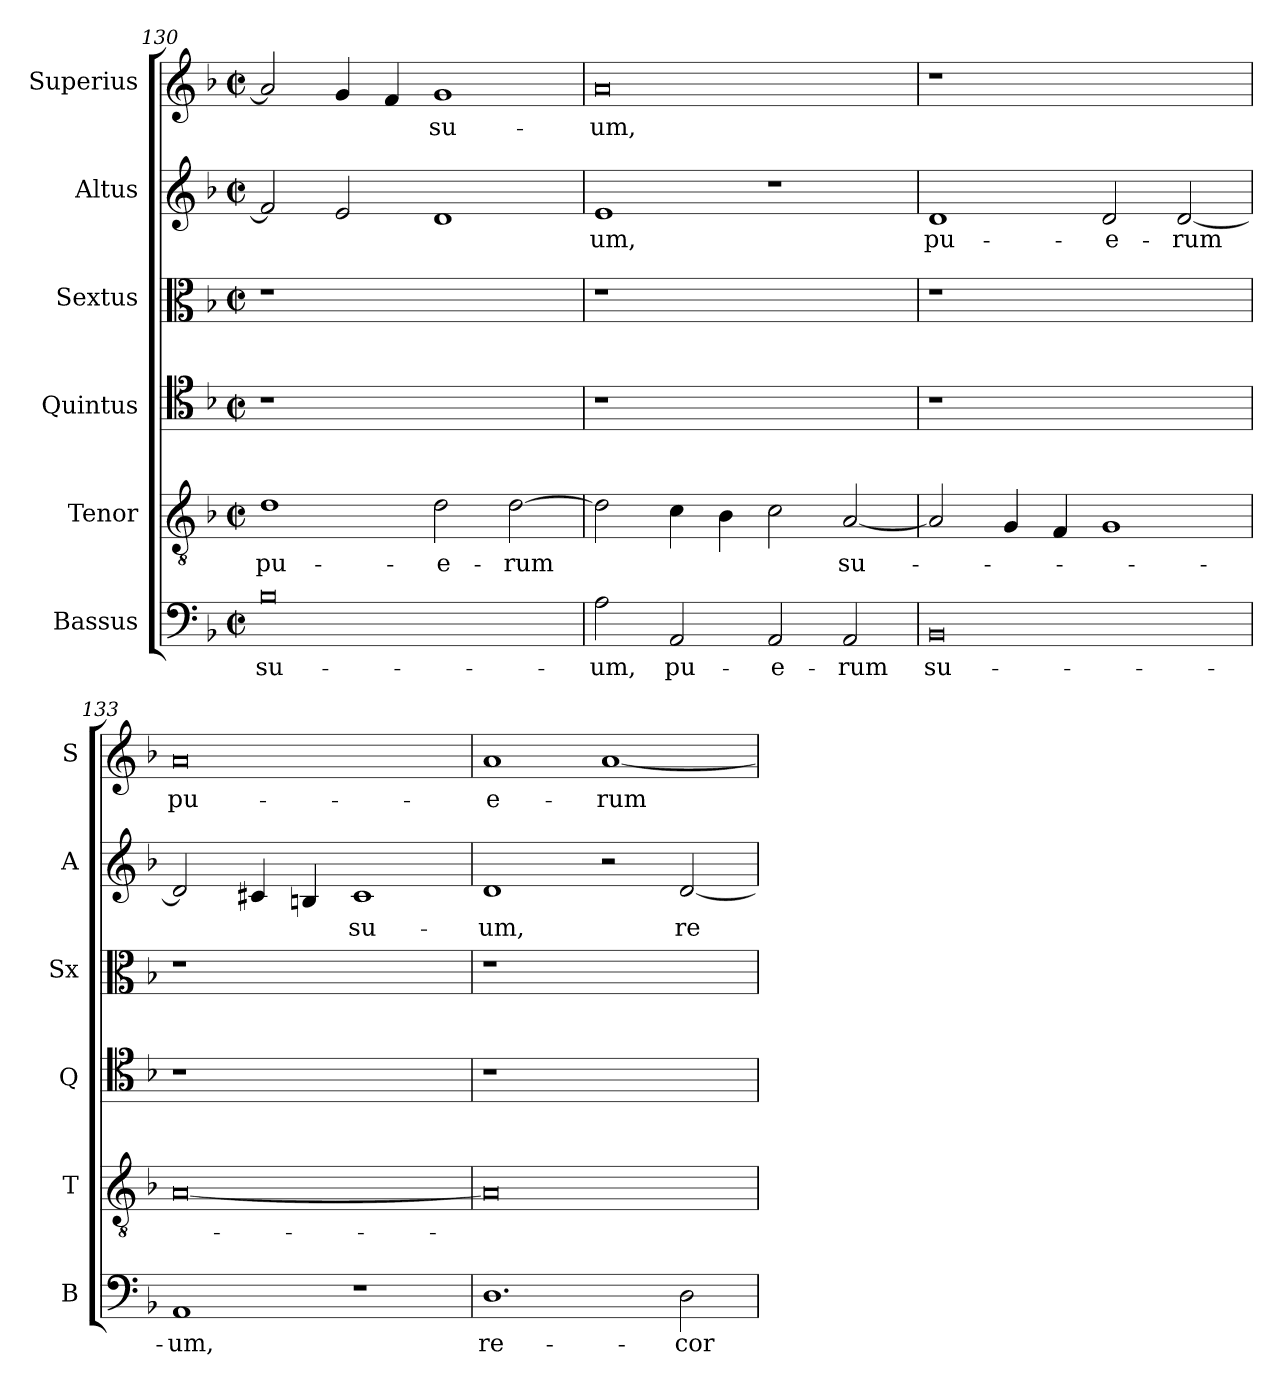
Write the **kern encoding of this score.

**kern	**text	**kern	**text	**kern	**kern	**kern	**text	**kern	**text
*part6	*part6	*part5	*part5	*part4	*part3	*part2	*part2	*part1	*part1
*staff6	*staff6	*staff5	*staff5	*staff4	*staff3	*staff2	*staff2	*staff1	*staff1
*I"Bassus	*	*I"Tenor	*	*I"Quintus	*I"Sextus	*I"Altus	*	*I"Superius	*
*I'B	*	*I'T	*	*I'Q	*I'Sx	*I'A	*	*I'S	*
*clefF4	*	*clefGv2	*	*clefC4	*clefC3	*clefG2	*	*clefG2	*
*k[b-]	*	*k[b-]	*	*k[b-]	*k[b-]	*k[b-]	*	*k[b-]	*
*F:	*	*F:	*	*F:	*F:	*F:	*	*F:	*
*M2/2	*	*M2/2	*	*M2/2	*M2/2	*M2/2	*	*M2/2	*
*met(c|)	*	*met(c|)	*	*met(c|)	*met(c|)	*met(c|)	*	*met(c|)	*
=130	=130	=130	=130	=130	=130	=130	=130	=130	=130
!	!LO:LY:b	!	!	!	!	!	!	!	!
!	!	!	!LO:LY:b	!	!	!	!	!	!
0B-	su-	1d	pu-	1r	1r	2f/]	.	2a/]	.
.	.	.	.	.	.	2e/	.	4g/	.
.	.	.	.	.	.	.	.	4f/	.
!	!	!	!LO:LY:b	!	!	!	!	!	!
!	!	!	!	!	!	!	!	!	!LO:LY:b
.	.	2d\	-e-	1ryy	1ryy	1d	.	1g	su-
!	!	!	!LO:LY:b	!	!	!	!	!	!
.	.	[2d\	-rum	.	.	.	.	.	.
=131	=131	=131	=131	=131	=131	=131	=131	=131	=131
!	!LO:LY:b	!	!	!	!	!	!	!	!
!	!	!	!	!	!	!	!LO:LY:b	!	!
!	!	!	!	!	!	!	!	!	!LO:LY:b
2A\	-um,	2d\]	.	1r	1r	1e	-um,	0a	-um,
!	!LO:LY:b	!	!	!	!	!	!	!	!
2AA/	pu-	4c\	.	.	.	.	.	.	.
.	.	4B-\	.	.	.	.	.	.	.
!	!LO:LY:b	!	!	!	!	!	!	!	!
2AA/	-e-	2c\	.	1ryy	1ryy	1r	.	.	.
!	!LO:LY:b	!	!	!	!	!	!	!	!
!	!	!	!LO:LY:b	!	!	!	!	!	!
2AA/	-rum	[2A/	su-	.	.	.	.	.	.
=132	=132	=132	=132	=132	=132	=132	=132	=132	=132
!	!LO:LY:b	!	!	!	!	!	!	!	!
!	!	!	!	!	!	!	!LO:LY:b	!	!
0BB-	su-	2A/]	.	1r	1r	1d	pu-	1r	.
.	.	4G/	.	.	.	.	.	.	.
.	.	4F/	.	.	.	.	.	.	.
!	!	!	!	!	!	!	!LO:LY:b	!	!
.	.	1G	.	1ryy	1ryy	2d/	-e-	1ryy	.
!	!	!	!	!	!	!	!LO:LY:b	!	!
.	.	.	.	.	.	[2d/	-rum	.	.
=133	=133	=133	=133	=133	=133	=133	=133	=133	=133
!	!LO:LY:b	!	!	!	!	!	!	!	!
!	!	!	!	!	!	!	!	!	!LO:LY:b
1AA	-um,	[0A	.	1r	1r	2d/]	.	0a	pu-
.	.	.	.	.	.	4c#X/	.	.	.
.	.	.	.	.	.	4Bn/	.	.	.
!	!	!	!	!	!	!	!LO:LY:b	!	!
1r	.	.	.	1ryy	1ryy	1c#	su-	.	.
=134	=134	=134	=134	=134	=134	=134	=134	=134	=134
!	!LO:LY:b	!	!	!	!	!	!	!	!
!	!	!	!	!	!	!	!LO:LY:b	!	!
!	!	!	!	!	!	!	!	!	!LO:LY:b
1.D	re-	0A]	.	1r	1r	1d	-um,	1a	-e-
!	!	!	!	!	!	!	!	!	!LO:LY:b
.	.	.	.	1ryy	1ryy	2r	.	[1a	-rum
!	!LO:LY:b	!	!	!	!	!	!	!	!
!	!	!	!	!	!	!	!LO:LY:b	!	!
2D\	-cor-	.	.	.	.	[2d/	re-	.	.
=	=	=	=	=	=	=	=	=	=
*-	*-	*-	*-	*-	*-	*-	*-	*-	*-
